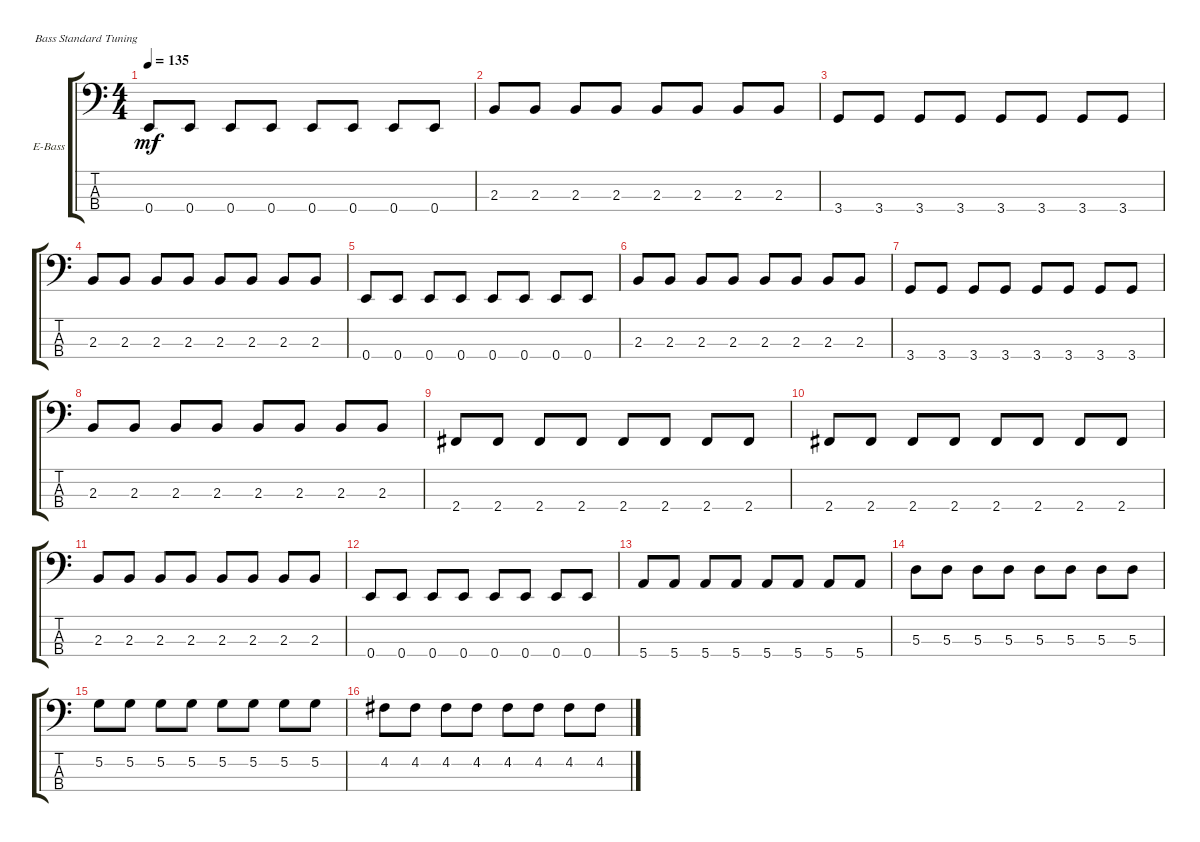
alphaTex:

\defaultSystemsLayout 4
\bracketExtendMode groupsimilarinstruments
\firstSystemTrackNameOrientation horizontal
\otherSystemsTrackNameOrientation horizontal
\track ("Electric Bass" "E-Bass") {solo instrument electricbassfinger}
\staff {score tabs}
\tuning (G2 D2 A1 E1)
\ts (4 4)
\tempo 135
\clef f4
\ks c
0.4.8{dy mf} 0.4.8 0.4.8 0.4.8 0.4.8 0.4.8 0.4.8 0.4.8 |
2.3.8 2.3.8 2.3.8 2.3.8 2.3.8 2.3.8 2.3.8 2.3.8 |
3.4.8 3.4.8 3.4.8 3.4.8 3.4.8 3.4.8 3.4.8 3.4.8 |
2.3.8 2.3.8 2.3.8 2.3.8 2.3.8 2.3.8 2.3.8 2.3.8 |
0.4.8 0.4.8 0.4.8 0.4.8 0.4.8 0.4.8 0.4.8 0.4.8 |
2.3.8 2.3.8 2.3.8 2.3.8 2.3.8 2.3.8 2.3.8 2.3.8 |
3.4.8 3.4.8 3.4.8 3.4.8 3.4.8 3.4.8 3.4.8 3.4.8 |
2.3.8 2.3.8 2.3.8 2.3.8 2.3.8 2.3.8 2.3.8 2.3.8 |
2.4.8 2.4.8 2.4.8 2.4.8 2.4.8 2.4.8 2.4.8 2.4.8 |
2.4.8 2.4.8 2.4.8 2.4.8 2.4.8 2.4.8 2.4.8 2.4.8 |
2.3.8 2.3.8 2.3.8 2.3.8 2.3.8 2.3.8 2.3.8 2.3.8 |
0.4.8 0.4.8 0.4.8 0.4.8 0.4.8 0.4.8 0.4.8 0.4.8 |
5.4.8 5.4.8 5.4.8 5.4.8 5.4.8 5.4.8 5.4.8 5.4.8 |
5.3.8 5.3.8 5.3.8 5.3.8 5.3.8 5.3.8 5.3.8 5.3.8 |
5.2.8 5.2.8 5.2.8 5.2.8 5.2.8 5.2.8 5.2.8 5.2.8 |
4.2.8 4.2.8 4.2.8 4.2.8 4.2.8 4.2.8 4.2.8 4.2.8
